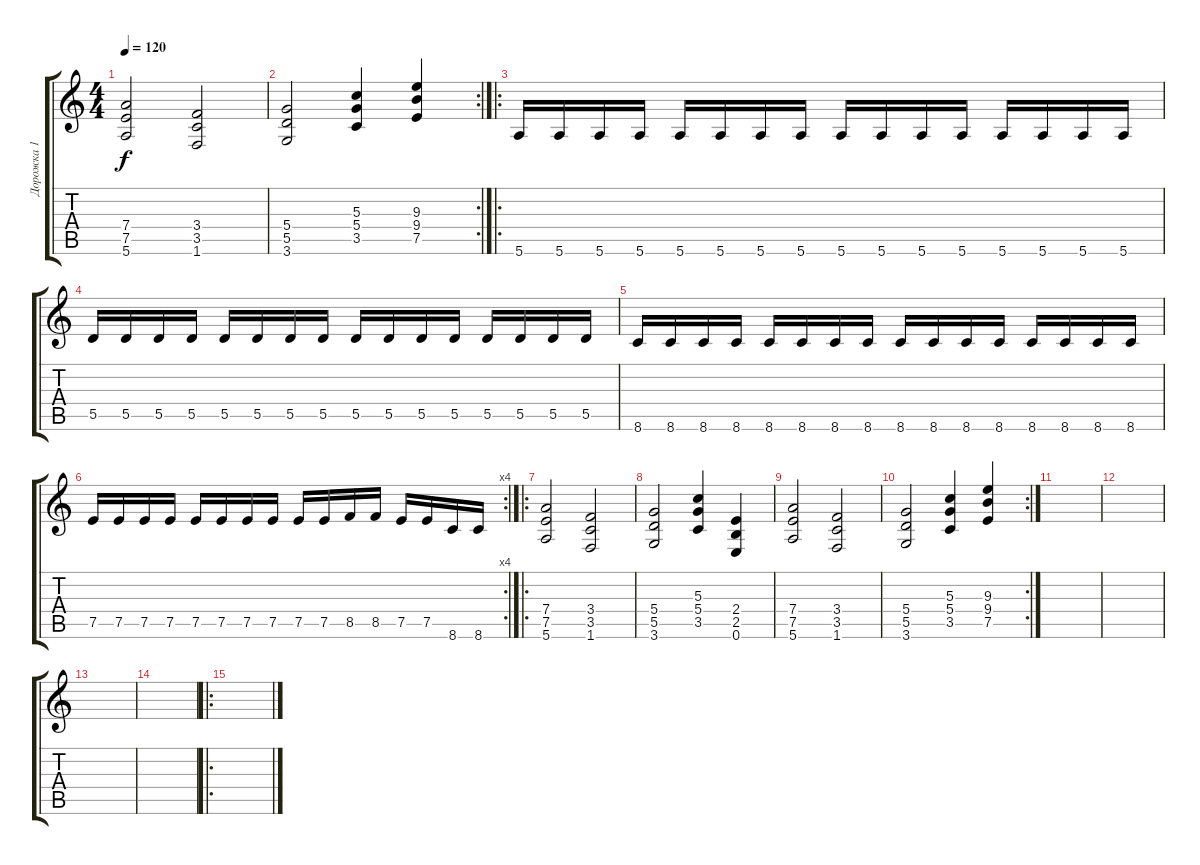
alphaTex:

\track ("Дорожка 1" "Дорожка 1") {instrument overdrivenguitar}
\staff {score tabs}
\tuning (E4 B3 G3 D3 A2 E2) {hide}
\ts (4 4)
\tempo 120
\clef g2
\ks c
(7.4 7.5 5.6).2{dy f} (3.4 3.5 1.6).2 |
\rc 2
(5.4 5.5 3.6).2 (5.3 5.4 3.5).4 (9.3 9.4 7.5).4 |
\ro
5.6.16 5.6.16 5.6.16 5.6.16 5.6.16 5.6.16 5.6.16 5.6.16 5.6.16 5.6.16 5.6.16 5.6.16 5.6.16 5.6.16 5.6.16 5.6.16 |
5.5.16 5.5.16 5.5.16 5.5.16 5.5.16 5.5.16 5.5.16 5.5.16 5.5.16 5.5.16 5.5.16 5.5.16 5.5.16 5.5.16 5.5.16 5.5.16 |
8.6.16 8.6.16 8.6.16 8.6.16 8.6.16 8.6.16 8.6.16 8.6.16 8.6.16 8.6.16 8.6.16 8.6.16 8.6.16 8.6.16 8.6.16 8.6.16 |
\rc 4
7.5.16 7.5.16 7.5.16 7.5.16 7.5.16 7.5.16 7.5.16 7.5.16 7.5.16 7.5.16 8.5.16 8.5.16 7.5.16 7.5.16 8.6.16 8.6.16 |
\ro
(7.4 7.5 5.6).2 (3.4 3.5 1.6).2 |
(5.4 5.5 3.6).2 (5.3 5.4 3.5).4 (2.4 2.5 0.6).4 |
(7.4 7.5 5.6).2 (3.4 3.5 1.6).2 |
\rc 2
(5.4 5.5 3.6).2 (5.3 5.4 3.5).4 (9.3 9.4 7.5).4 |
|
|
|
|
\ro
